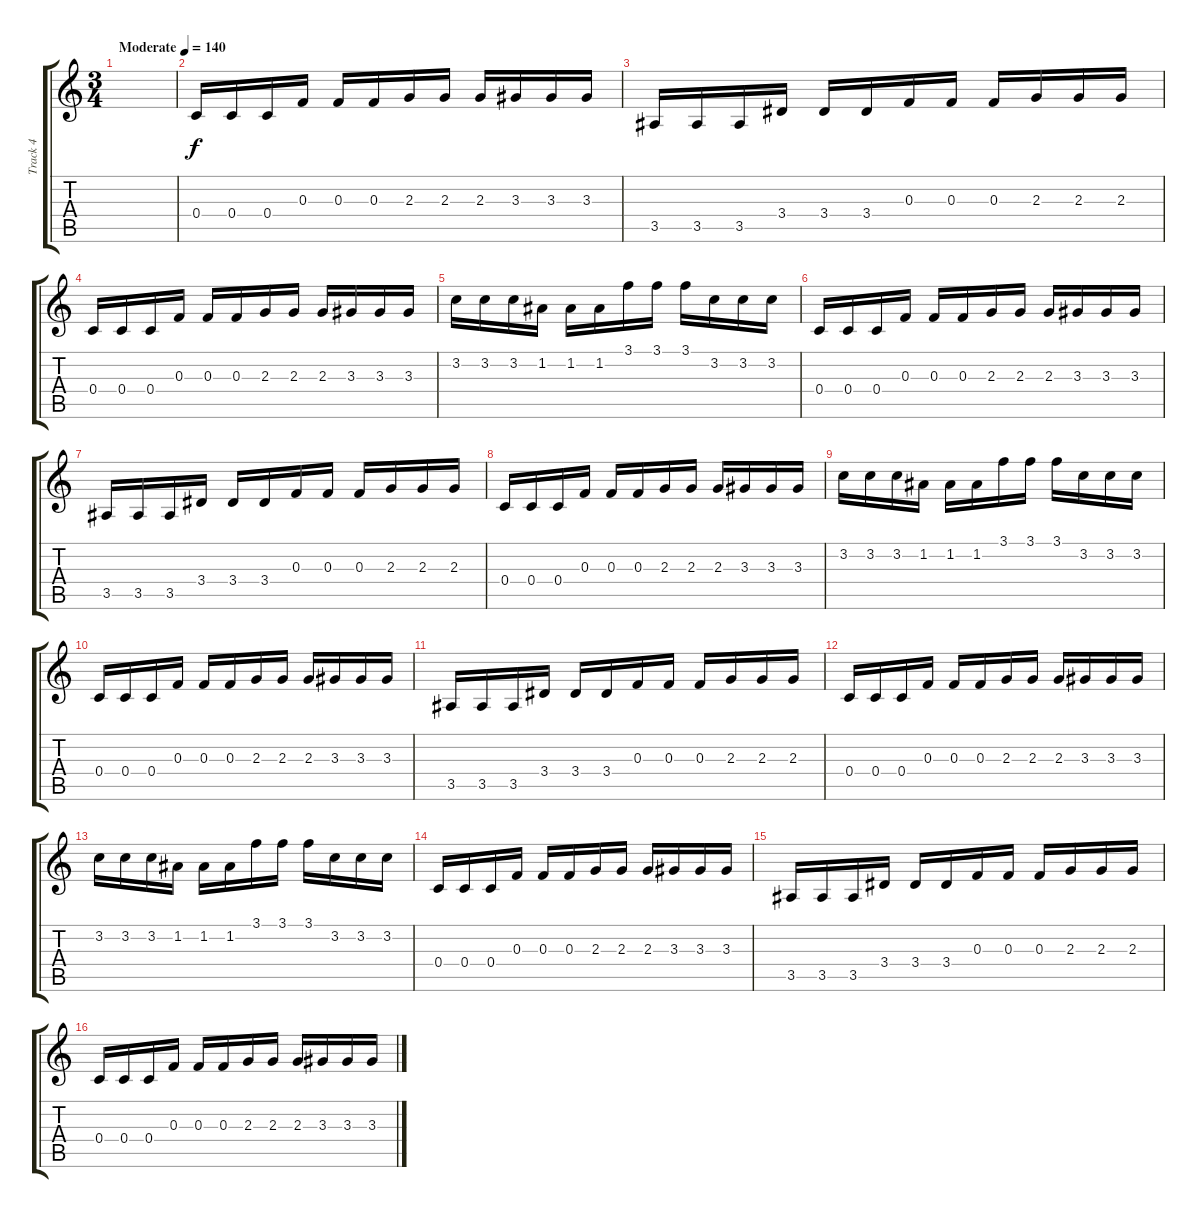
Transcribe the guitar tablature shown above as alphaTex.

\track ("Track 4" "Track 4") {instrument overdrivenguitar}
\staff {score tabs}
\tuning (D4 A3 F3 C3 G2 C2) {hide}
\ts (3 4)
\tempo (140 "Moderate")
\clef g2
\ks c
|
0.4.16 0.4.16 0.4.16 0.3.16 0.3.16 0.3.16 2.3.16 2.3.16 2.3.16 3.3.16 3.3.16 3.3.16 |
3.5.16 3.5.16 3.5.16 3.4.16 3.4.16 3.4.16 0.3.16 0.3.16 0.3.16 2.3.16 2.3.16 2.3.16 |
0.4.16 0.4.16 0.4.16 0.3.16 0.3.16 0.3.16 2.3.16 2.3.16 2.3.16 3.3.16 3.3.16 3.3.16 |
3.2.16 3.2.16 3.2.16 1.2.16 1.2.16 1.2.16 3.1.16 3.1.16 3.1.16 3.2.16 3.2.16 3.2.16 |
0.4.16 0.4.16 0.4.16 0.3.16 0.3.16 0.3.16 2.3.16 2.3.16 2.3.16 3.3.16 3.3.16 3.3.16 |
3.5.16 3.5.16 3.5.16 3.4.16 3.4.16 3.4.16 0.3.16 0.3.16 0.3.16 2.3.16 2.3.16 2.3.16 |
0.4.16 0.4.16 0.4.16 0.3.16 0.3.16 0.3.16 2.3.16 2.3.16 2.3.16 3.3.16 3.3.16 3.3.16 |
3.2.16 3.2.16 3.2.16 1.2.16 1.2.16 1.2.16 3.1.16 3.1.16 3.1.16 3.2.16 3.2.16 3.2.16 |
0.4.16 0.4.16 0.4.16 0.3.16 0.3.16 0.3.16 2.3.16 2.3.16 2.3.16 3.3.16 3.3.16 3.3.16 |
3.5.16 3.5.16 3.5.16 3.4.16 3.4.16 3.4.16 0.3.16 0.3.16 0.3.16 2.3.16 2.3.16 2.3.16 |
0.4.16 0.4.16 0.4.16 0.3.16 0.3.16 0.3.16 2.3.16 2.3.16 2.3.16 3.3.16 3.3.16 3.3.16 |
3.2.16 3.2.16 3.2.16 1.2.16 1.2.16 1.2.16 3.1.16 3.1.16 3.1.16 3.2.16 3.2.16 3.2.16 |
0.4.16 0.4.16 0.4.16 0.3.16 0.3.16 0.3.16 2.3.16 2.3.16 2.3.16 3.3.16 3.3.16 3.3.16 |
3.5.16 3.5.16 3.5.16 3.4.16 3.4.16 3.4.16 0.3.16 0.3.16 0.3.16 2.3.16 2.3.16 2.3.16 |
0.4.16 0.4.16 0.4.16 0.3.16 0.3.16 0.3.16 2.3.16 2.3.16 2.3.16 3.3.16 3.3.16 3.3.16
